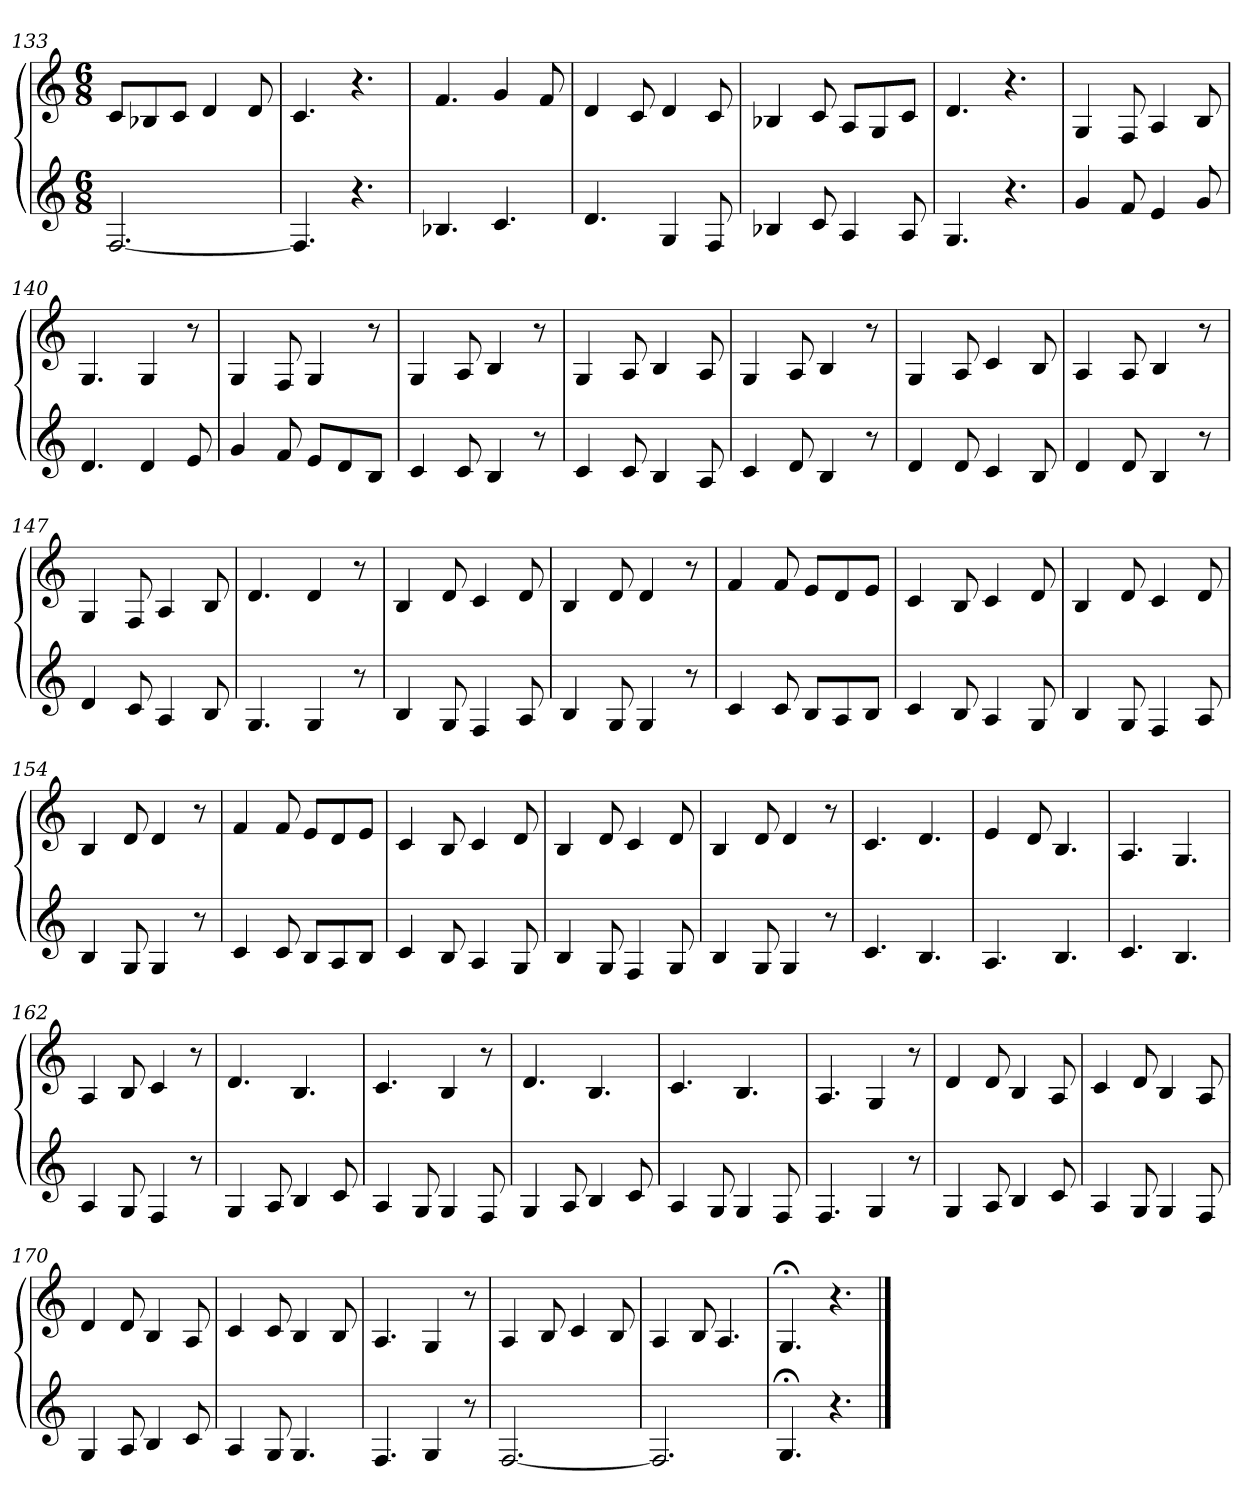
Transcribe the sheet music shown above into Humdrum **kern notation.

**kern	**kern
*part1	*part1
*staff2	*staff1
*M6/8	*M6/8
=133	=133
[2.F	8cL
.	8B-X
.	8cJ
.	4d
.	8d
=134	=134
4.F]	4.c
4.r	4.r
=135	=135
4.B-X	4.f
4.c	4g
.	8f
=136	=136
4.d	4d
.	8c
4G	4d
8F	8c
=137	=137
4B-X	4B-X
8c	8c
4A	8AL
.	8G
8A	8cJ
=138	=138
4.G	4.d
4.r	4.r
=139	=139
4g	4G
8f	8F
4e	4A
8g	8B
=140	=140
4.d	4.G
4d	4G
8e	8r
=141	=141
4g	4G
8f	8F
8eL	4G
8d	.
8BJ	8r
=142	=142
4c	4G
8c	8A
4B	4B
8r	8r
=143	=143
4c	4G
8c	8A
4B	4B
8A	8A
=144	=144
4c	4G
8d	8A
4B	4B
8r	8r
=145	=145
4d	4G
8d	8A
4c	4c
8B	8B
=146	=146
4d	4A
8d	8A
4B	4B
8r	8r
=147	=147
4d	4G
8c	8F
4A	4A
8B	8B
=148	=148
4.G	4.d
4G	4d
8r	8r
=149	=149
4B	4B
8G	8d
4F	4c
8A	8d
=150	=150
4B	4B
8G	8d
4G	4d
8r	8r
=151	=151
4c	4f
8c	8f
8BL	8eL
8A	8d
8BJ	8eJ
=152	=152
4c	4c
8B	8B
4A	4c
8G	8d
=153	=153
4B	4B
8G	8d
4F	4c
8A	8d
=154	=154
4B	4B
8G	8d
4G	4d
8r	8r
=155	=155
4c	4f
8c	8f
8BL	8eL
8A	8d
8BJ	8eJ
=156	=156
4c	4c
8B	8B
4A	4c
8G	8d
=157	=157
4B	4B
8G	8d
4F	4c
8G	8d
=158	=158
4B	4B
8G	8d
4G	4d
8r	8r
=159	=159
4.c	4.c
4.B	4.d
=160	=160
4.A	4e
.	8d
4.B	4.B
=161	=161
4.c	4.A
4.B	4.G
=162	=162
4A	4A
8G	8B
4F	4c
8r	8r
=163	=163
4G	4.d
8A	.
4B	4.B
8c	.
=164	=164
4A	4.c
8G	.
4G	4B
8F	8r
=165	=165
4G	4.d
8A	.
4B	4.B
8c	.
=166	=166
4A	4.c
8G	.
4G	4.B
8F	.
=167	=167
4.F	4.A
4G	4G
8r	8r
=168	=168
4G	4d
8A	8d
4B	4B
8c	8A
=169	=169
4A	4c
8G	8d
4G	4B
8F	8A
=170	=170
4G	4d
8A	8d
4B	4B
8c	8A
=171	=171
4A	4c
8G	8c
4.G	4B
.	8B
=172	=172
4.F	4.A
4G	4G
8r	8r
=173	=173
[2.F	4A
.	8B
.	4c
.	8B
=174	=174
2.F]	4A
.	8B
.	4.A
=175	=175
4.G;<	4.G;<
4.r	4.r
==	==
*-	*-
